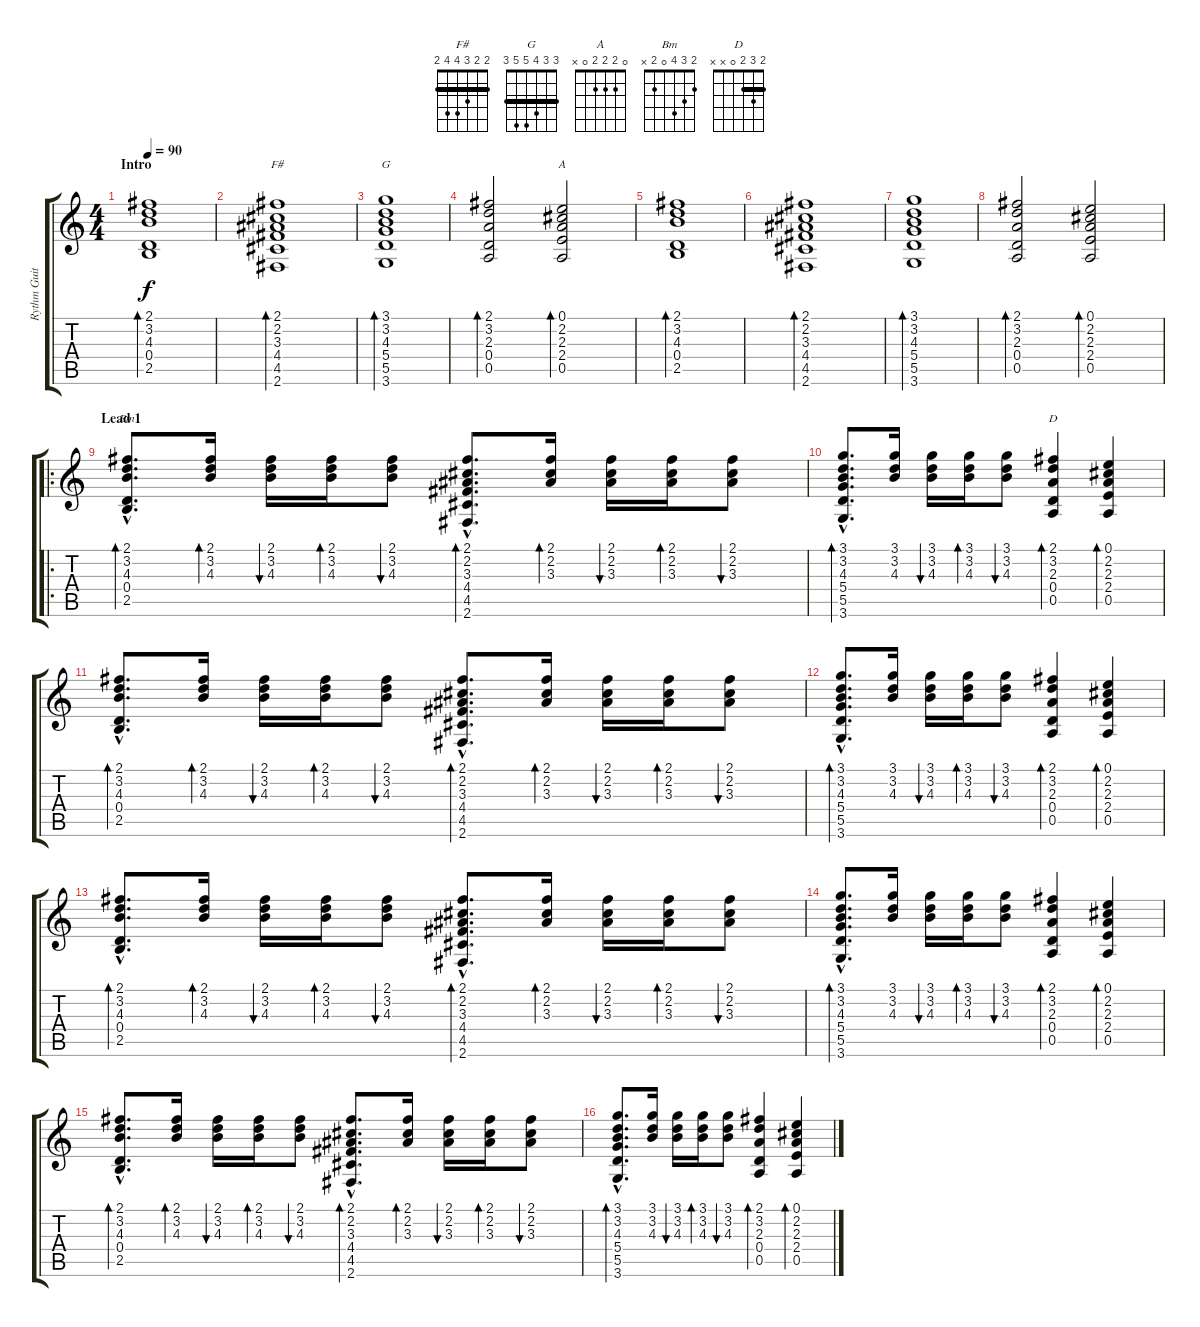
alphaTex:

\track ("Rythm Guitar" "Rythm Guit") {instrument acousticguitarnylon}
\staff {score tabs}
\tuning (E4 B3 G3 D3 A2 E2) {hide}
\chord ("F#" 2 2 3 4 4 2) {barre 2}
\chord ("G" 3 3 4 5 5 3) {barre 3}
\chord ("A" 0 2 2 2 0 x)
\chord ("Bm" 2 3 4 0 2 x)
\chord ("D" 2 3 2 0 x x) {barre 2}
\ts (4 4)
\section ("" "Intro")
\tempo 90
\clef g2
\ks c
(2.1 3.2 4.3 0.4 2.5).1{bd 120 dy f instrument acousticguitarnylon} |
(2.1 2.2 3.3 4.4 4.5 2.6).1{bd 120 ch "F#"} |
(3.1 3.2 4.3 5.4 5.5 3.6).1{bd 120 ch "G"} |
(2.1 3.2 2.3 0.4 0.5).2{bd 60} (0.1 2.2 2.3 2.4 0.5).2{bd 60 ch "A"} |
(2.1 3.2 4.3 0.4 2.5).1{bd 120} |
(2.1 2.2 3.3 4.4 4.5 2.6).1{bd 120} |
(3.1 3.2 4.3 5.4 5.5 3.6).1{bd 120} |
(2.1 3.2 2.3 0.4 0.5).2{bd 60} (0.1 2.2 2.3 2.4 0.5).2{bd 60} |
\ro
\section ("" "Lead 1")
(2.1{hac} 3.2{hac} 4.3{hac} 0.4{hac} 2.5{hac}).8{d bd 60 ch "Bm"} (2.1 3.2 4.3).16{bd 60} (2.1 3.2 4.3).16{bu 60} (2.1 3.2 4.3).16{bd 60} (2.1 3.2 4.3).8{bu 60} (2.1{hac} 2.2{hac} 3.3{hac} 4.4{hac} 4.5{hac} 2.6{hac}).8{d bd 60} (2.1 2.2 3.3).16{bd 60} (2.1 2.2 3.3).16{bu 60} (2.1 2.2 3.3).16{bd 60} (2.1 2.2 3.3).8{bu 60} |
(3.1{hac} 3.2{hac} 4.3{hac} 5.4{hac} 5.5{hac} 3.6{hac}).8{d bd 60} (3.1 3.2 4.3).16 (3.1 3.2 4.3).16{bu 60} (3.1 3.2 4.3).16{bd 60} (3.1 3.2 4.3).8{bu 60} (2.1 3.2 2.3 0.4 0.5).4{bd 60 ch "D"} (0.1 2.2 2.3 2.4 0.5).4{bd 60} |
(2.1{hac} 3.2{hac} 4.3{hac} 0.4{hac} 2.5{hac}).8{d bd 60} (2.1 3.2 4.3).16{bd 60} (2.1 3.2 4.3).16{bu 60} (2.1 3.2 4.3).16{bd 60} (2.1 3.2 4.3).8{bu 60} (2.1{hac} 2.2{hac} 3.3{hac} 4.4{hac} 4.5{hac} 2.6{hac}).8{d bd 60} (2.1 2.2 3.3).16{bd 60} (2.1 2.2 3.3).16{bu 60} (2.1 2.2 3.3).16{bd 60} (2.1 2.2 3.3).8{bu 60} |
(3.1{hac} 3.2{hac} 4.3{hac} 5.4{hac} 5.5{hac} 3.6{hac}).8{d bd 60} (3.1 3.2 4.3).16 (3.1 3.2 4.3).16{bu 60} (3.1 3.2 4.3).16{bd 60} (3.1 3.2 4.3).8{bu 60} (2.1 3.2 2.3 0.4 0.5).4{bd 60} (0.1 2.2 2.3 2.4 0.5).4{bd 60} |
(2.1{hac} 3.2{hac} 4.3{hac} 0.4{hac} 2.5{hac}).8{d bd 60} (2.1 3.2 4.3).16{bd 60} (2.1 3.2 4.3).16{bu 60} (2.1 3.2 4.3).16{bd 60} (2.1 3.2 4.3).8{bu 60} (2.1{hac} 2.2{hac} 3.3{hac} 4.4{hac} 4.5{hac} 2.6{hac}).8{d bd 60} (2.1 2.2 3.3).16{bd 60} (2.1 2.2 3.3).16{bu 60} (2.1 2.2 3.3).16{bd 60} (2.1 2.2 3.3).8{bu 60} |
(3.1{hac} 3.2{hac} 4.3{hac} 5.4{hac} 5.5{hac} 3.6{hac}).8{d bd 60} (3.1 3.2 4.3).16 (3.1 3.2 4.3).16{bu 60} (3.1 3.2 4.3).16{bd 60} (3.1 3.2 4.3).8{bu 60} (2.1 3.2 2.3 0.4 0.5).4{bd 60} (0.1 2.2 2.3 2.4 0.5).4{bd 60} |
(2.1{hac} 3.2{hac} 4.3{hac} 0.4{hac} 2.5{hac}).8{d bd 60} (2.1 3.2 4.3).16{bd 60} (2.1 3.2 4.3).16{bu 60} (2.1 3.2 4.3).16{bd 60} (2.1 3.2 4.3).8{bu 60} (2.1{hac} 2.2{hac} 3.3{hac} 4.4{hac} 4.5{hac} 2.6{hac}).8{d bd 60} (2.1 2.2 3.3).16{bd 60} (2.1 2.2 3.3).16{bu 60} (2.1 2.2 3.3).16{bd 60} (2.1 2.2 3.3).8{bu 60} |
(3.1{hac} 3.2{hac} 4.3{hac} 5.4{hac} 5.5{hac} 3.6{hac}).8{d bd 60} (3.1 3.2 4.3).16 (3.1 3.2 4.3).16{bu 60} (3.1 3.2 4.3).16{bd 60} (3.1 3.2 4.3).8{bu 60} (2.1 3.2 2.3 0.4 0.5).4{bd 60} (0.1 2.2 2.3 2.4 0.5).4{bd 60}
